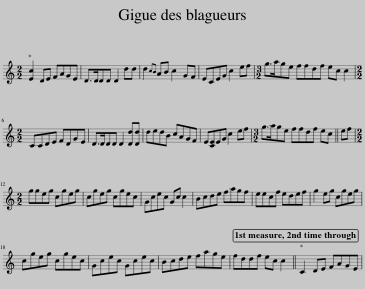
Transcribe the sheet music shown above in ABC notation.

X:1
L:1/8
M:2/2
I:linebreak $
K:C
V:1 treble
V:1
 [Ec]2 DE FAGE | D>DDD D2 dd | d2{cB} AB c2 GF | ECEG c2 ef |[M:3/2] g>age ffdf ec c2 |$ %5
[M:2/2] CCDE FDGE | D>DDD D2 [Dd][Dd] | dedB cAGF | E[CE]EG c2 ef |[M:3/2] g>age ffdf ec || %10
 ef |$[M:2/2] ggeg cgeg | cgeg cgec | Gcec Gc c2 | Bcde fagf | %15
 eecf edef | g2 eg cgeg |$ cgeg cgec | Gcec Gcec | Bcde fage | %20
 fddf ec c2 || C2 DE FAGE | %22
